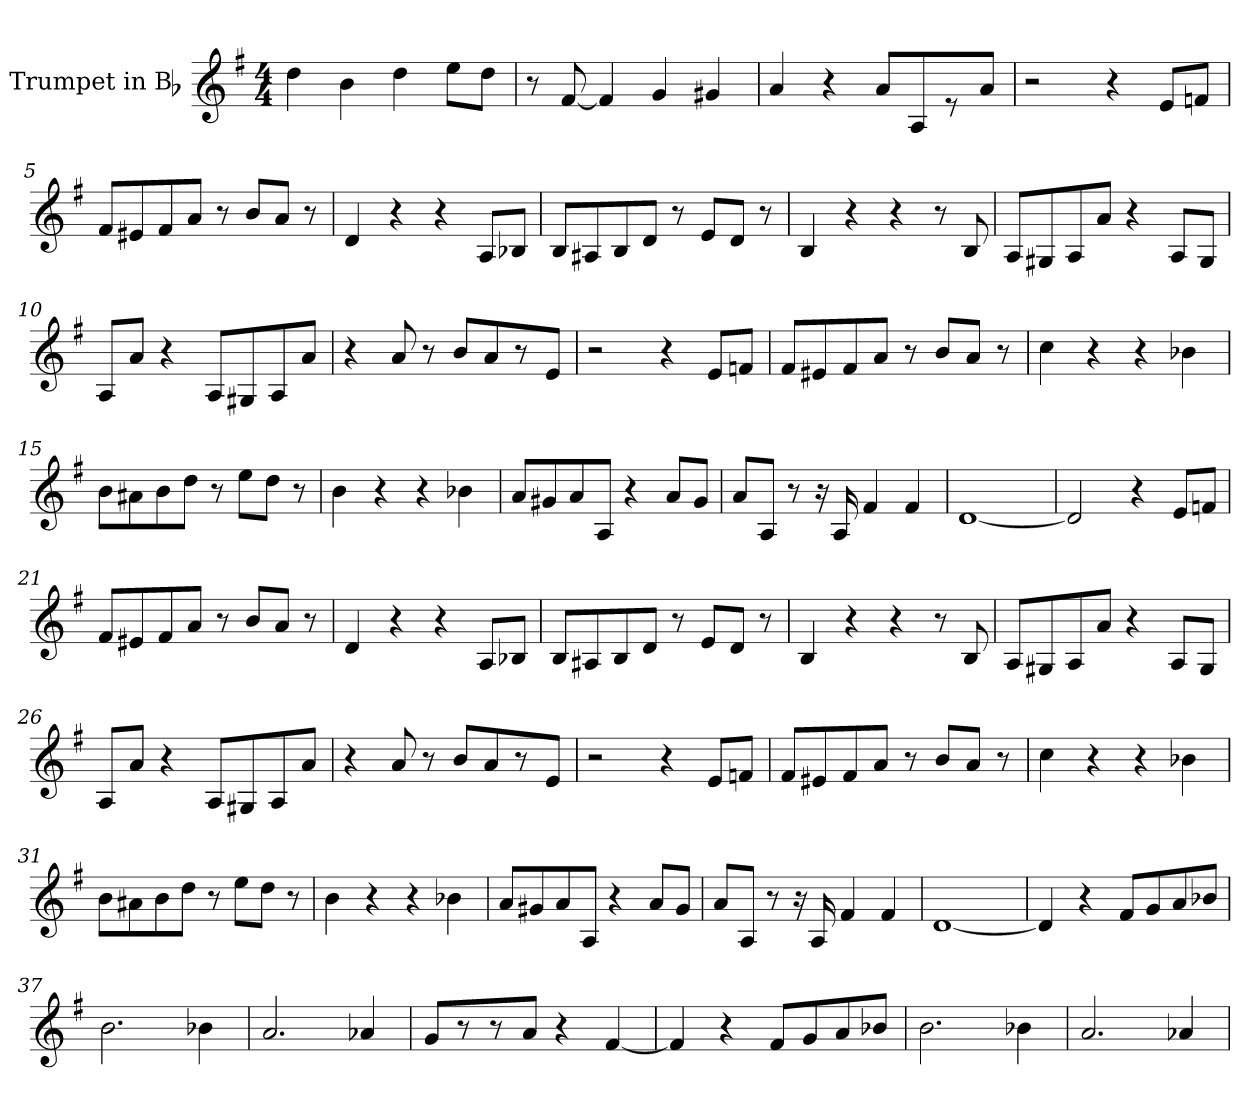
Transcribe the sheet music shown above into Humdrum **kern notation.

**kern
*part1
*staff1
*I"Trumpet in Bb
*I'Tpt
*clefG2
*ITrd1c2
*k[b-]
*F:
*M4/4
=1
4cc\
4a\
4cc\
8dd\L
8cc\J
=2
8r
[8e/
4e/]
4f/
4f#X/
=3
4g/
4r
8g/L
8G/
8r
8g/J
=4
2r
4r
8d/L
8e-X/J
!!LO:LB:g=z
=5
8e/L
8d#X/
8e/
8g/J
8r
8a/L
8g/J
8r
=6
4c/
4r
4r
8G/L
8A-X/J
=7
8A/L
8G#X/
8A/
8c/J
8r
8d/L
8c/J
8r
=8
4A/
4r
4r
8r
8A/
!!LO:LB:g=z
=9
8G/L
8F#X/
8G/
8g/J
4r
8G/L
8F#/J
=10
8G/L
8g/J
4r
8G/L
8F#X/
8G/
8g/J
=11
4r
8g/
8r
8a/L
8g/
8r
8d/J
=12
2r
4r
8d/L
8e-X/J
!!LO:LB:g=z
=13
8e/L
8d#X/
8e/
8g/J
8r
8a/L
8g/J
8r
=14
4b-\
4r
4r
4a-X\
=15
8a\L
8g#X\
8a\
8cc\J
8r
8dd\L
8cc\J
8r
=16
4a\
4r
4r
4a-X\
=17
8g/L
8f#X/
8g/
8G/J
4r
8g/L
8f#/J
!!LO:LB:g=z
=18
8g/L
8G/J
8r
16r
16G/
4e/
4e/
=19
[1c
=20
2c/]
4r
8d/L
8e-X/J
=21
8e/L
8d#X/
8e/
8g/J
8r
8a/L
8g/J
8r
=22
4c/
4r
4r
8G/L
8A-X/J
!!LO:LB:g=z
=23
8A/L
8G#X/
8A/
8c/J
8r
8d/L
8c/J
8r
=24
4A/
4r
4r
8r
8A/
=25
8G/L
8F#X/
8G/
8g/J
4r
8G/L
8F#/J
=26
8G/L
8g/J
4r
8G/L
8F#X/
8G/
8g/J
!!LO:LB:g=z
=27
4r
8g/
8r
8a/L
8g/
8r
8d/J
=28
2r
4r
8d/L
8e-X/J
=29
8e/L
8d#X/
8e/
8g/J
8r
8a/L
8g/J
8r
=30
4b-\
4r
4r
4a-X\
=31
8a\L
8g#X\
8a\
8cc\J
8r
8dd\L
8cc\J
8r
!!LO:LB:g=z
=32
4a\
4r
4r
4a-X\
=33
8g/L
8f#X/
8g/
8G/J
4r
8g/L
8f#/J
=34
8g/L
8G/J
8r
16r
16G/
4e/
4e/
=35
[1c
=36
4c/]
4r
8e/L
8f/
8g/
8a-X/J
!!LO:PB:g=z
=37
2.a\
4a-X\
=38
2.g/
4g-X/
=39
8f/L
8r
8r
8g/J
4r
[4e/
=40
4e/]
4r
8e/L
8f/
8g/
8a-X/J
=41
2.a\
4a-X\
=42
2.g/
4g-X/
=
*-
